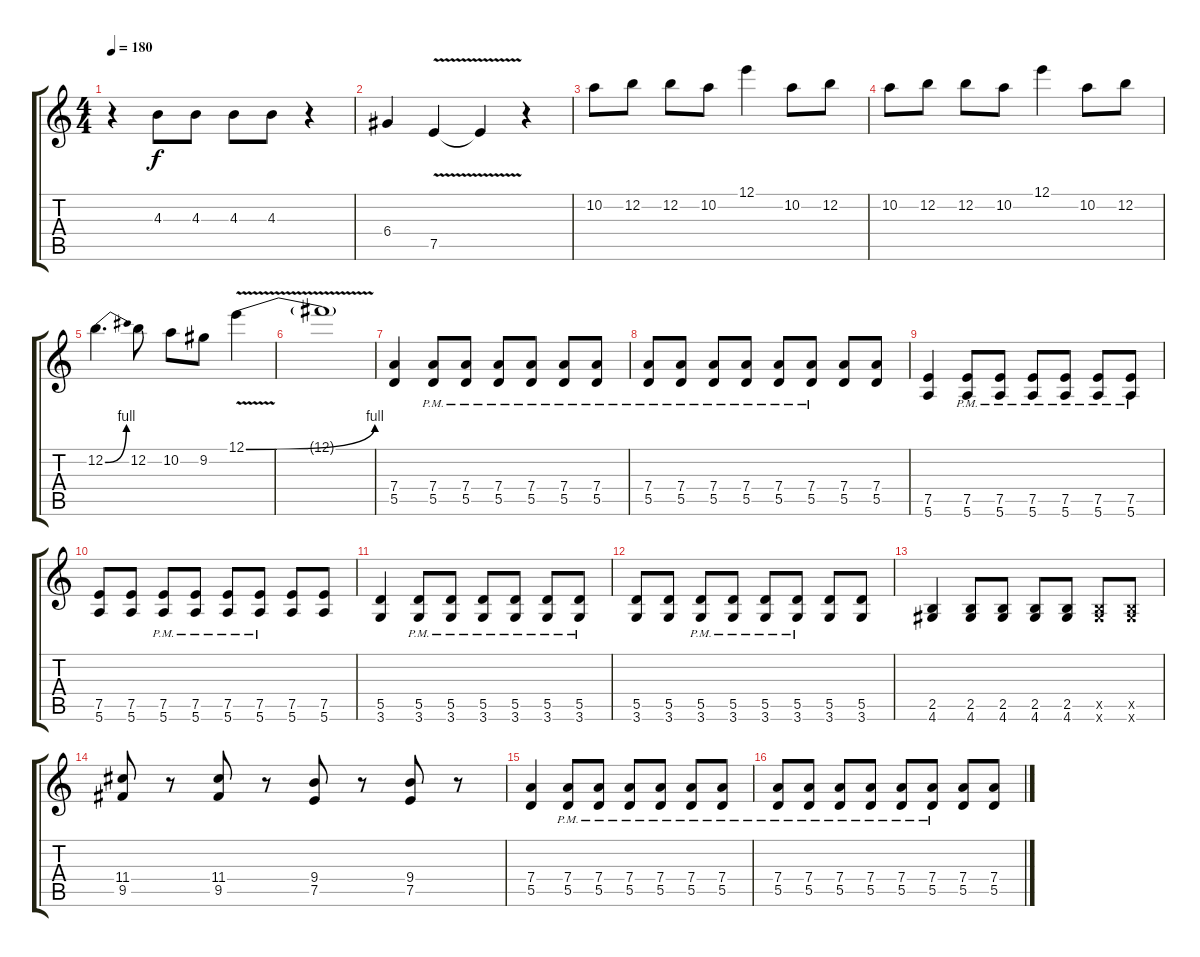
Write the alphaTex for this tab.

\track "" {instrument distortionguitar}
\staff {score tabs}
\tuning (E4 B3 G3 D3 A2 E2) {hide}
\ts (4 4)
\tempo 180
\clef g2
\ks c
r.4{dy f} 4.3.8 4.3.8 4.3.8 4.3.8 r.4 |
6.4.4 7.5{v}.4 7.5{t}.4 r.4 |
10.2.8 12.2.8 12.2.8 10.2.8 12.1.4 10.2.8 12.2.8 |
10.2.8 12.2.8 12.2.8 10.2.8 12.1.4 10.2.8 12.2.8 |
12.2{be (bend 0 0 60 4)}.4{d} 12.2.8 10.2.8 9.2.8 12.1{be (bend 0 0 60 4) v}.4 |
12.1{t}.1 |
(7.4 5.5).4 (7.4{pm} 5.5{pm}).8 (7.4{pm} 5.5{pm}).8 (7.4{pm} 5.5{pm}).8 (7.4{pm} 5.5{pm}).8 (7.4{pm} 5.5{pm}).8 (7.4{pm} 5.5{pm}).8 |
(7.4{pm} 5.5{pm}).8 (7.4{pm} 5.5{pm}).8 (7.4{pm} 5.5{pm}).8 (7.4{pm} 5.5{pm}).8 (7.4{pm} 5.5{pm}).8 (7.4{pm} 5.5{pm}).8 (7.4 5.5).8 (7.4 5.5).8 |
(7.5 5.6).4 (7.5{pm} 5.6{pm}).8 (7.5{pm} 5.6{pm}).8 (7.5{pm} 5.6{pm}).8 (7.5{pm} 5.6{pm}).8 (7.5{pm} 5.6{pm}).8 (7.5{pm} 5.6{pm}).8 |
(7.5 5.6).8 (7.5 5.6).8 (7.5{pm} 5.6{pm}).8 (7.5{pm} 5.6{pm}).8 (7.5{pm} 5.6{pm}).8 (7.5{pm} 5.6{pm}).8 (7.5 5.6).8 (7.5 5.6).8 |
(5.5 3.6).4 (5.5{pm} 3.6{pm}).8 (5.5{pm} 3.6{pm}).8 (5.5{pm} 3.6{pm}).8 (5.5{pm} 3.6{pm}).8 (5.5{pm} 3.6{pm}).8 (5.5{pm} 3.6{pm}).8 |
(5.5 3.6).8 (5.5 3.6).8 (5.5{pm} 3.6{pm}).8 (5.5{pm} 3.6{pm}).8 (5.5{pm} 3.6{pm}).8 (5.5{pm} 3.6{pm}).8 (5.5 3.6).8 (5.5 3.6).8 |
(2.5 4.6).4 (2.5 4.6).8 (2.5 4.6).8 (2.5 4.6).8 (2.5 4.6).8 (2.5{x} 4.6{x}).8 (2.5{x} 4.6{x}).8 |
(11.4 9.5).8 r.8 (11.4 9.5).8 r.8 (9.4 7.5).8 r.8 (9.4 7.5).8 r.8 |
(7.4 5.5).4 (7.4{pm} 5.5{pm}).8 (7.4{pm} 5.5{pm}).8 (7.4{pm} 5.5{pm}).8 (7.4{pm} 5.5{pm}).8 (7.4{pm} 5.5{pm}).8 (7.4{pm} 5.5{pm}).8 |
(7.4{pm} 5.5{pm}).8 (7.4{pm} 5.5{pm}).8 (7.4{pm} 5.5{pm}).8 (7.4{pm} 5.5{pm}).8 (7.4{pm} 5.5{pm}).8 (7.4{pm} 5.5{pm}).8 (7.4 5.5).8 (7.4 5.5).8
